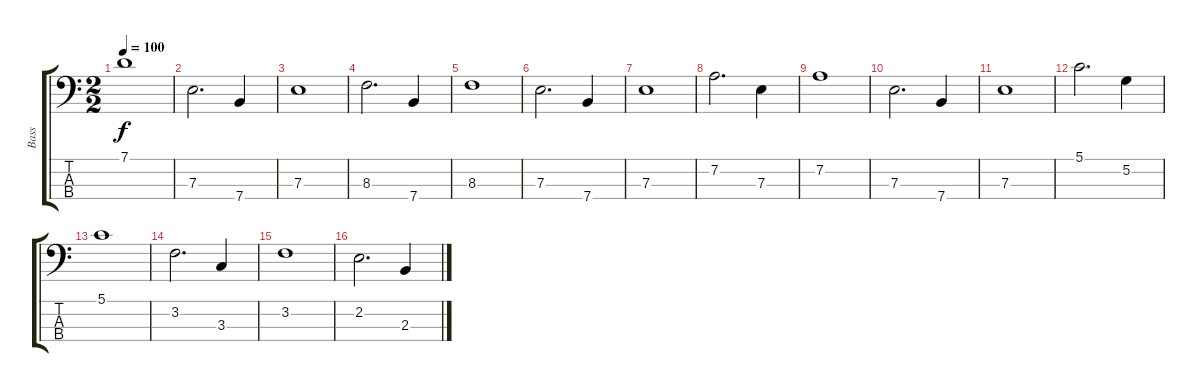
\track ("Bass" "Bass") {instrument electricbasspick}
\staff {score tabs}
\tuning (G2 D2 A1 E1) {hide}
\ts (2 2)
\tempo 100
\clef f4
\ks c
7.1.1{dy f} |
7.3.2{d} 7.4.4 |
7.3.1 |
8.3.2{d} 7.4.4 |
8.3.1 |
7.3.2{d} 7.4.4 |
7.3.1 |
7.2.2{d} 7.3.4 |
7.2.1 |
7.3.2{d} 7.4.4 |
7.3.1 |
5.1.2{d} 5.2.4 |
5.1.1 |
3.2.2{d} 3.3.4 |
3.2.1 |
2.2.2{d} 2.3.4
